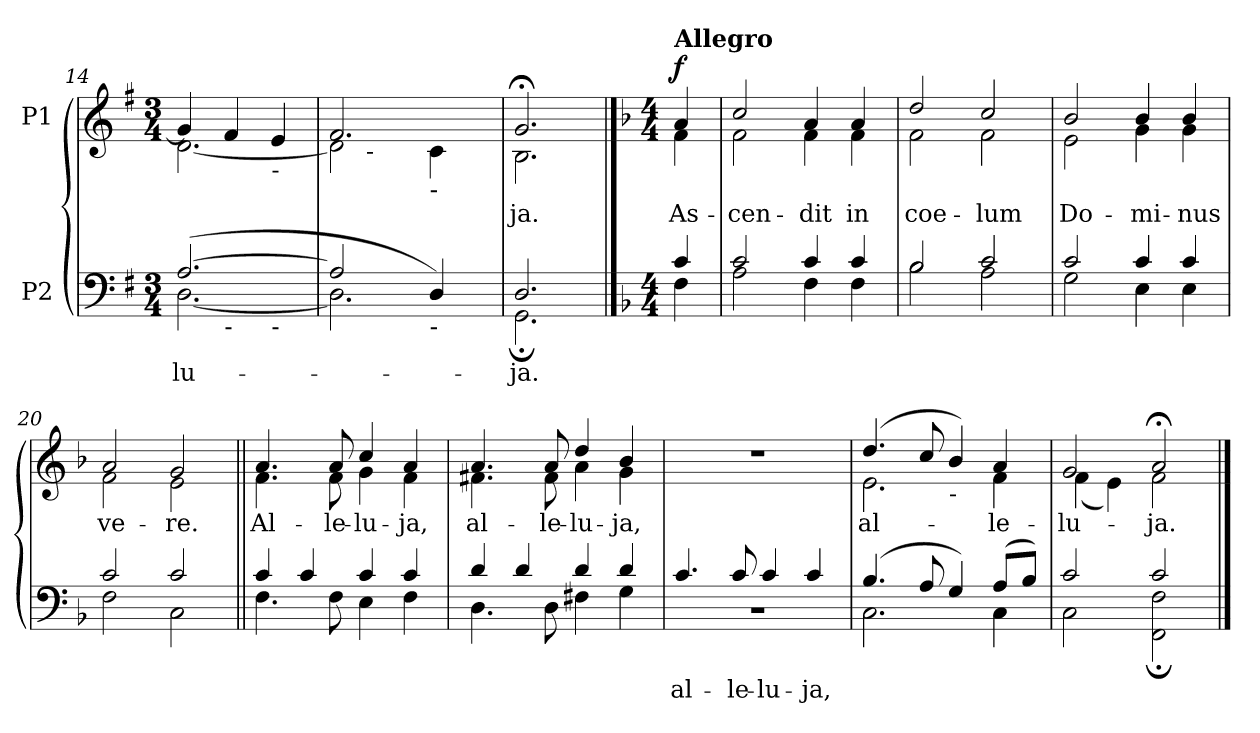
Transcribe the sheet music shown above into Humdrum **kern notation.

**kern	**text	**kern	**text	**dynam
*part2	*part2	*part1	*part1	*part1
*staff2	*staff2	*staff1	*staff1	*staff1
*I"P2	*	*I"P1	*	*
*clefF4	*	*clefG2	*	*
*k[f#]	*	*k[f#]	*	*
*G:	*	*G:	*	*
*M3/4	*	*M3/4	*	*
=14	=14	=14	=14	=14
!	!	!LO:TX:b:t=-	!	!
!	!	!LO:TX:t=rit.	!	!
!	!LO:LY:b:color=#000000	!	!	!
*^	*	*^	*	*
*	*^	*	*	*	*	*
*	*	*^	*	*	*	*	*
([>2.Ai/	[<2.Di\	4ryy	2ryy	-lu-	4gi/]	[<2.di\	.	.
!	!	!LO:TX:b:t=-	!	!	!	!	!	!
.	.	2ryy	.	.	4f#i/	.	.	.
!	!	!	!	!	!LO:TX:b:t=-	!	!	!
!	!	!	!LO:TX:b:t=-	!	!	!	!	!
.	.	.	4ryy	.	4ei/	.	.	.
*	*v	*v	*v	*	*	*	*	*
=15	=15	=15	=15	=15	=15	=15
*	*	*	*	*^	*	*
2Ai/]	2.Di\]	.	2.f#i/	2di\]	16ryy	.	.
.	.	.	.	.	64ryy	.	.
.	.	.	.	.	128ryy	.	.
.	.	.	.	.	1024ryy	.	.
!	!	!	!	!	!LO:TX:b:t=-	!	!
.	.	.	.	.	2ryy	.	.
!	!	!	!	!LO:TX:b:t=-	!	!	!
!LO:TX:b:t=-	!	!	!	!	!	!	!
4Di/)	.	.	.	4ci\	.	.	.
.	.	.	.	.	8ryy	.	.
.	.	.	.	.	32ryy	.	.
.	.	.	.	.	256..ryy	.	.
*	*	*	*v	*v	*v	*	*
=16	=16	=16	=16	=16	=16
*	*	*	*^	*	*
*	*	*	*	*^	*	*
!	!	!LO:LY:b:color=#000000	!	!	!	!	!
*	*	*	*v	*v	*v	*	*
*	*	*	*^	*	*
*	*	*	*	*^	*	*
!	!	!	!	!	!	!LO:LY:b:color=#000000	!
*	*	*	*	*v	*v	*	*
2.Di/	2.GG;i\	-ja.	2.g;i/	2.Bi\	-ja.	.
!!LO:LB:g=z	!!
==16	==16	==16	==16	==16	==16	==16
*k[b-]	*	*	*k[b-]	*	*	*
*F:	*	*	*F:	*	*	*
*M4/4	*	*	*M4/4	*	*	*
*	*	*	*MM120	*	*	*
!	!	!	!LO:TX:a:B:t=Allegro	!	!	!
!	!	!	!	!	!LO:LY:b:color=#000000	!
4ci/	4Fi\	.	4ai/	4fi\	As-	f
=17	=17	=17	=17	=17	=17	=17
!	!	!	!	!	!LO:LY:b:color=#000000	!
2ci/	2Ai\	.	2cci/	2fi\	-cen-	.
!	!	!	!	!	!LO:LY:b:color=#000000	!
4ci/	4Fi\	.	4ai/	4fi\	-dit	.
!	!	!	!	!	!LO:LY:b:color=#000000	!
4ci/	4Fi\	.	4ai/	4fi\	in	.
=18	=18	=18	=18	=18	=18	=18
!	!	!	!	!	!LO:LY:b:color=#000000	!
2B-i/	2B-i\	.	2ddi/	2fi\	coe-	.
!	!	!	!	!	!LO:LY:b:color=#000000	!
2ci/	2Ai\	.	2cci/	2fi\	-lum	.
=19	=19	=19	=19	=19	=19	=19
!	!	!	!	!	!LO:LY:b:color=#000000	!
2ci/	2Gi\	.	2b-i/	2ei\	Do-	.
!	!	!	!	!	!LO:LY:b:color=#000000	!
4ci/	4Ei\	.	4b-i/	4gi\	-mi-	.
!	!	!	!	!	!LO:LY:b:color=#000000	!
4ci/	4Ei\	.	4b-i/	4gi\	-nus	.
=20	=20	=20	=20	=20	=20	=20
!	!	!	!	!	!LO:LY:b:color=#000000	!
2ci/	2Fi\	.	2ai/	2fi\	ve-	.
!	!	!	!	!	!LO:LY:b:color=#000000	!
2ci/	2Ci\	.	2gi/	2ei\	-re.	.
!!LO:LB:g=z	!!
=21||	=21||	=21||	=21||	=21||	=21||	=21||
!	!	!	!	!	!LO:LY:b:color=#000000	!
4ci/	4.Fi\	.	4.ai/	4.fi\	Al-	.
4ci/	.	.	.	.	.	.
!	!	!	!	!	!LO:LY:b:color=#000000	!
.	8Fi\	.	8ai/	8fi\	-le-	.
!	!	!	!	!	!LO:LY:b:color=#000000	!
4ci/	4Ei\	.	4cci/	4gi\	-lu-	.
!	!	!	!	!	!LO:LY:b:color=#000000	!
4ci/	4Fi\	.	4ai/	4fi\	-ja,	.
=22	=22	=22	=22	=22	=22	=22
!	!	!	!	!	!LO:LY:b:color=#000000	!
4di/	4.Di\	.	4.ai/	4.f#Xi\	al-	.
4di/	.	.	.	.	.	.
!	!	!	!	!	!LO:LY:b:color=#000000	!
.	8Di\	.	8ai/	8f#i\	-le-	.
!	!	!	!	!	!LO:LY:b:color=#000000	!
4di/	4F#Xi\	.	4ddi/	4ai\	-lu-	.
!	!	!	!	!	!LO:LY:b:color=#000000	!
4di/	4Gi\	.	4b-i/	4gi\	-ja,	.
*	*	*	*v	*v	*	*
=23	=23	=23	=23	=23	=23
*	*	*	*^	*	*
!	!	!LO:LY:a:color=#000000	!	!	!	!
*	*	*	*v	*v	*	*
4.ci/	1r	al-	1r	.	.
!	!	!LO:LY:a:color=#000000	!	!	!
8ci/	.	-le-	.	.	.
!	!	!LO:LY:a:color=#000000	!	!	!
4ci/	.	-lu-	.	.	.
!	!	!LO:LY:a:color=#000000	!	!	!
4ci/	.	-ja,	.	.	.
=24	=24	=24	=24	=24	=24
!	!	!	!	!LO:LY:b:color=#000000	!
*	*	*	*^	*	*
(4.B-i/	2.Ci\	.	(4.ddi/	2.ei\	al-	.
8Ai/	.	.	8cci/	.	.	.
!	!	!	!LO:TX:b:t=-	!	!	!
4Gi/)	.	.	4b-i/)	.	.	.
!	!	!	!	!	!LO:LY:b:color=#000000	!
(8Ai/L	4Ci\	.	4ai/	4fi\	-le-	.
8B-i/J)	.	.	.	.	.	.
=25	=25	=25	=25	=25	=25	=25
!	!	!	!	!	!LO:LY:b:color=#000000	!
2ci/	2Ci\	.	2gi/	(4fi\	-lu-	.
.	.	.	.	4ei\)	.	.
!	!	!	!	!	!LO:LY:b:color=#000000	!
2ci/	2FFi\; 2Fi;	.	2a;i/	2fi\	-ja.	.
*v	*v	*	*	*	*	*
*	*	*v	*v	*	*
==	==	==	==	==
*-	*-	*-	*-	*-
